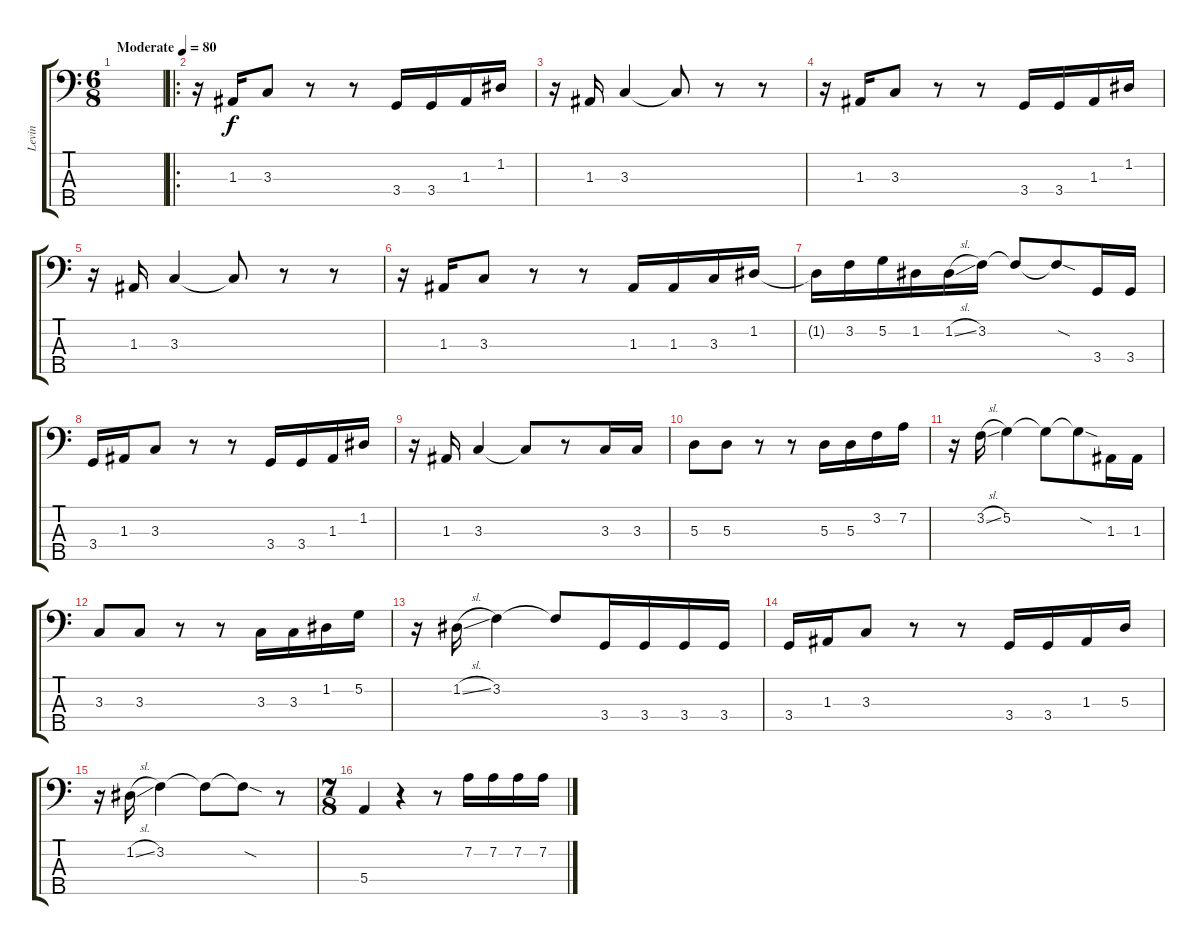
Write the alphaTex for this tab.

\track ("Levin" "Levin") {instrument synthbass2}
\staff {score tabs}
\tuning (G2 D2 A1 E1 B0) {hide}
\ts (6 8)
\tempo (80 "Moderate")
\clef f4
\ks c
|
\ro
r.16 1.3.16 3.3.8 r.8 r.8 3.4.16 3.4.16 1.3.16 1.2.16 |
r.16 1.3.16 3.3.4 3.3{t}.8 r.8 r.8 |
r.16 1.3.16 3.3.8 r.8 r.8 3.4.16 3.4.16 1.3.16 1.2.16 |
r.16 1.3.16 3.3.4 3.3{t}.8 r.8 r.8 |
r.16 1.3.16 3.3.8 r.8 r.8 1.3.16 1.3.16 3.3.16 1.2.16 |
1.2{t}.16 3.2.16 5.2.16 1.2.16 1.2{sl}.16 3.2.16 3.2{t}.8 3.2{sod t}.8 3.4.16 3.4.16 |
3.4.16 1.3.16 3.3.8 r.8 r.8 3.4.16 3.4.16 1.3.16 1.2.16 |
r.16 1.3.16 3.3.4 3.3{t}.8 r.8 3.3.16 3.3.16 |
5.3.8 5.3.8 r.8 r.8 5.3.16 5.3.16 3.2.16 7.2.16 |
r.16 3.2{sl}.16 5.2.4 5.2{t}.8 5.2{sod t}.8 1.3.16 1.3.16 |
3.3.8 3.3.8 r.8 r.8 3.3.16 3.3.16 1.2.16 5.2.16 |
r.16 1.2{sl}.16 3.2.4 3.2{t}.8 3.4.16 3.4.16 3.4.16 3.4.16 |
3.4.16 1.3.16 3.3.8 r.8 r.8 3.4.16 3.4.16 1.3.16 5.3.16 |
r.16 1.2{sl}.16 3.2.4 3.2{t}.8 3.2{sod t}.8 r.8 |
\ts (7 8)
5.4.4 r.4 r.8 7.2.16 7.2.16 7.2.16 7.2.16
